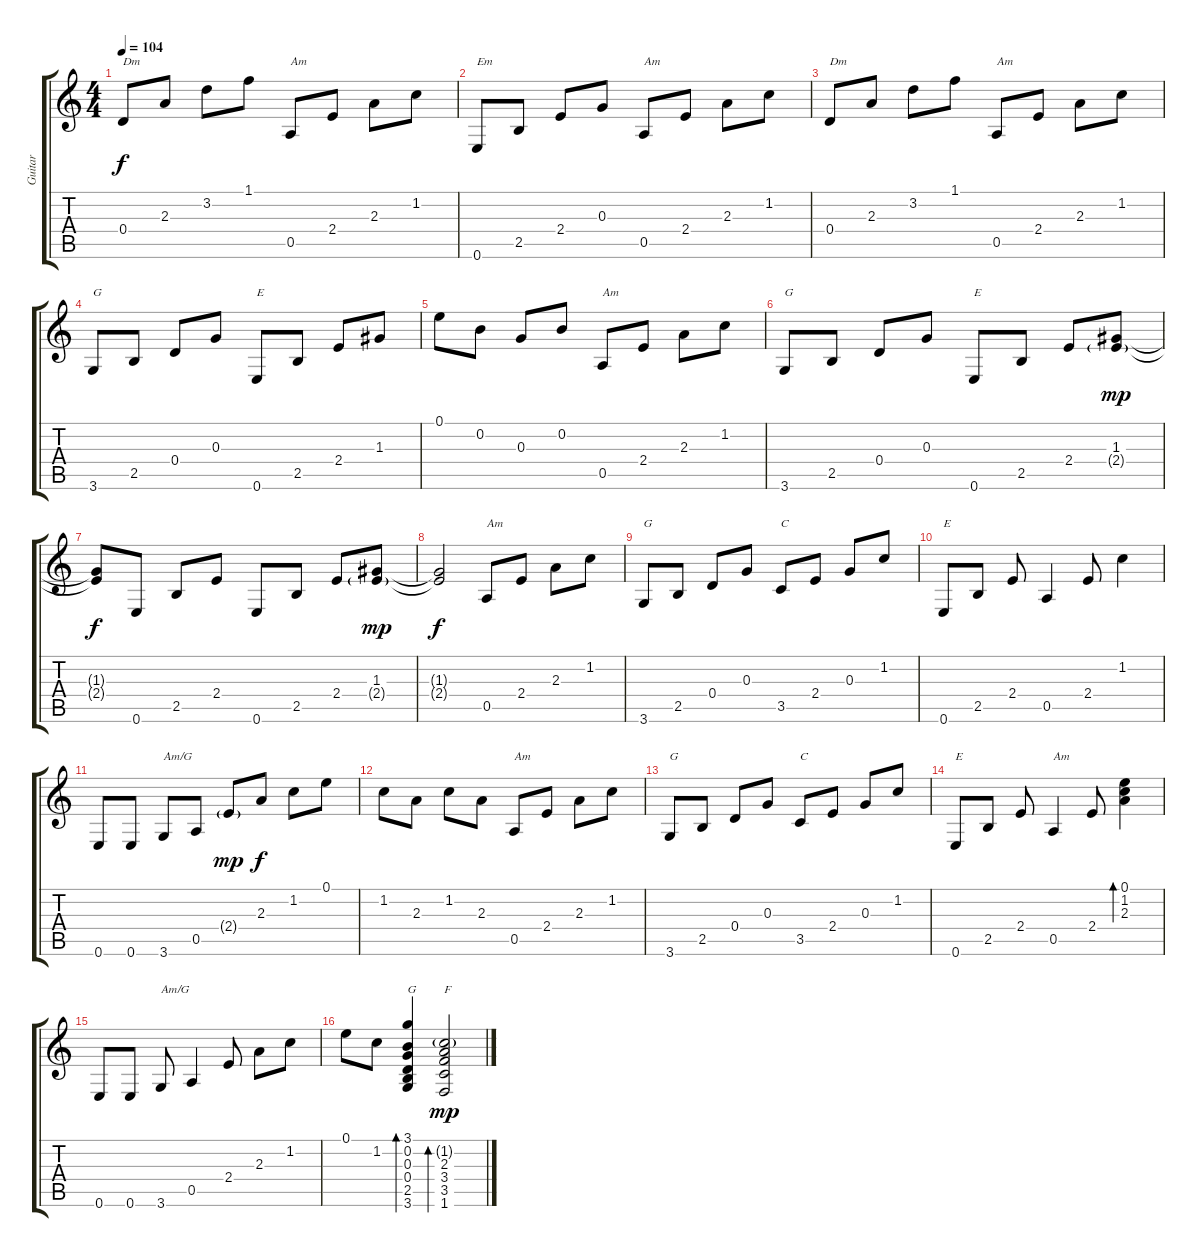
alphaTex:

\track ("Guitar" "Guitar") {instrument acousticguitarsteel}
\staff {score tabs}
\tuning (E4 B3 G3 D3 A2 E2) {hide}
\ts (4 4)
\tempo 104
\clef g2
\ks c
0.4.8{txt "Dm" dy f} 2.3.8 3.2.8 1.1.8 0.5.8{txt "Am"} 2.4.8 2.3.8 1.2.8 |
0.6.8{txt "Em"} 2.5.8 2.4.8 0.3.8 0.5.8{txt "Am"} 2.4.8 2.3.8 1.2.8 |
0.4.8{txt "Dm"} 2.3.8 3.2.8 1.1.8 0.5.8{txt "Am"} 2.4.8 2.3.8 1.2.8 |
3.6.8{txt "G"} 2.5.8 0.4.8 0.3.8 0.6.8{txt "E"} 2.5.8 2.4.8 1.3.8 |
0.1.8 0.2.8 0.3.8 0.2.8 0.5.8{txt "Am"} 2.4.8 2.3.8 1.2.8 |
3.6.8{txt "G"} 2.5.8 0.4.8 0.3.8 0.6.8{txt "E"} 2.5.8 2.4.8 (1.3 2.4{g}).8{dy mp} |
(1.3{t} 2.4{t}).8{dy f} 0.6.8 2.5.8 2.4.8 0.6.8 2.5.8 2.4.8 (1.3 2.4{g}).8{dy mp} |
(1.3{t} 2.4{t}).2{dy f} 0.5.8{txt "Am"} 2.4.8 2.3.8 1.2.8 |
3.6.8{txt "G"} 2.5.8 0.4.8 0.3.8 3.5.8{txt "C"} 2.4.8 0.3.8 1.2.8 |
0.6.8{txt "E"} 2.5.8 2.4.8 0.5.4 2.4.8 1.2.4 |
0.6.8 0.6.8 3.6.8{txt "Am/G"} 0.5.8 2.4{g}.8{dy mp} 2.3.8{dy f} 1.2.8 0.1.8 |
1.2.8 2.3.8 1.2.8 2.3.8 0.5.8{txt "Am"} 2.4.8 2.3.8 1.2.8 |
3.6.8{txt "G"} 2.5.8 0.4.8 0.3.8 3.5.8{txt "C"} 2.4.8 0.3.8 1.2.8 |
0.6.8{txt "E"} 2.5.8 2.4.8 0.5.4{txt "Am"} 2.4.8 (0.1 1.2 2.3).4{bd 120} |
0.6.8 0.6.8 3.6.8{txt "Am/G"} 0.5.4 2.4.8 2.3.8 1.2.8 |
0.1.8 1.2.8 (3.1 0.2 0.3 0.4 2.5 3.6).4{bd 120 txt "G"} (1.2{g} 2.3 3.4 3.5 1.6).2{bd 120 txt "F" dy mp}
